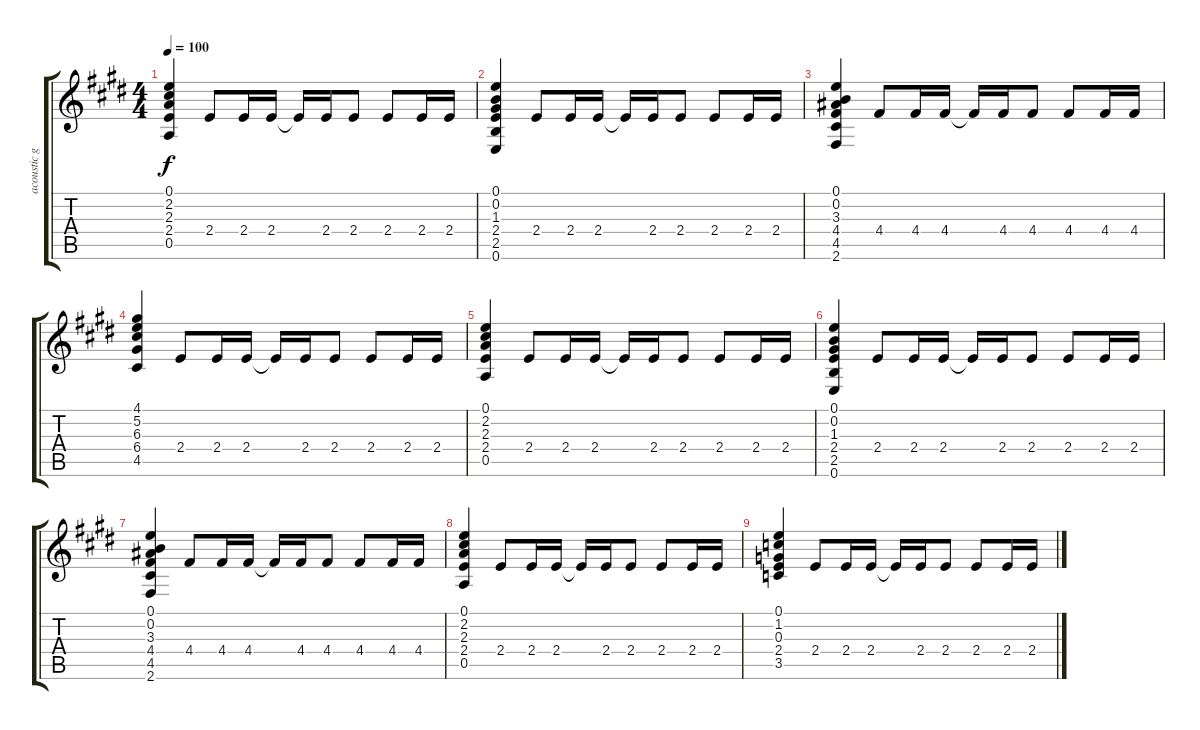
\track ("acoustic guitar" "acoustic g") {instrument acousticguitarnylon}
\staff {score tabs}
\tuning (E4 B3 G3 D3 A2 E2) {hide}
\ts (4 4)
\tempo 100
\clef g2
\ks e
(0.1 2.2 2.3 2.4 0.5).4{dy f} 2.4.8 2.4.16 2.4.16 2.4{t}.16 2.4.16 2.4.8 2.4.8 2.4.16 2.4.16 |
(0.1 0.2 1.3 2.4 2.5 0.6).4 2.4.8 2.4.16 2.4.16 2.4{t}.16 2.4.16 2.4.8 2.4.8 2.4.16 2.4.16 |
(0.1 0.2 3.3 4.4 4.5 2.6).4 4.4.8 4.4.16 4.4.16 4.4{t}.16 4.4.16 4.4.8 4.4.8 4.4.16 4.4.16 |
(4.1 5.2 6.3 6.4 4.5).4 2.4.8 2.4.16 2.4.16 2.4{t}.16 2.4.16 2.4.8 2.4.8 2.4.16 2.4.16 |
(0.1 2.2 2.3 2.4 0.5).4 2.4.8 2.4.16 2.4.16 2.4{t}.16 2.4.16 2.4.8 2.4.8 2.4.16 2.4.16 |
(0.1 0.2 1.3 2.4 2.5 0.6).4 2.4.8 2.4.16 2.4.16 2.4{t}.16 2.4.16 2.4.8 2.4.8 2.4.16 2.4.16 |
(0.1 0.2 3.3 4.4 4.5 2.6).4 4.4.8 4.4.16 4.4.16 4.4{t}.16 4.4.16 4.4.8 4.4.8 4.4.16 4.4.16 |
(0.1 2.2 2.3 2.4 0.5).4 2.4.8 2.4.16 2.4.16 2.4{t}.16 2.4.16 2.4.8 2.4.8 2.4.16 2.4.16 |
(0.1 1.2 0.3 2.4 3.5).4 2.4.8 2.4.16 2.4.16 2.4{t}.16 2.4.16 2.4.8 2.4.8 2.4.16 2.4.16
